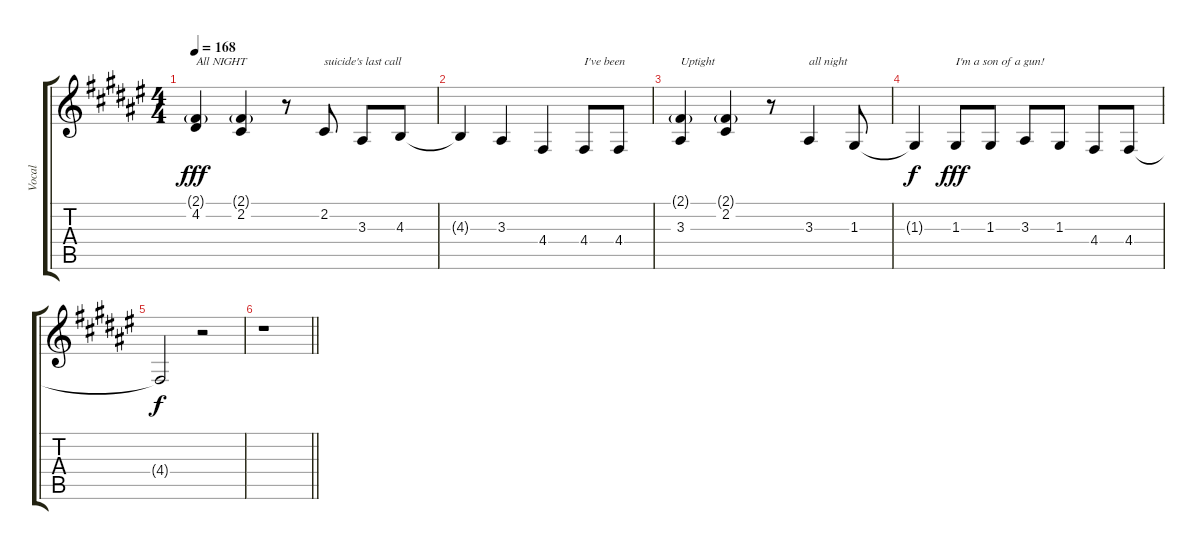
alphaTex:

\track ("Vocal" "Vocal") {instrument tenorsax}
\staff {score tabs}
\tuning (E4 B3 G3 D3 A2 E2) {hide}
\ts (4 4)
\tempo 168
\clef g2
\ks f#
(2.1{g} 4.2).4{txt "All NIGHT" dy fff} (2.1{g} 2.2).4 r.8 2.2.8{txt "suicide's last call"} 3.3.8 4.3.8 |
4.3{t}.4 3.3.4 4.4.4 4.4.8{txt "I've been"} 4.4.8 |
(2.1{g} 3.3).4{txt "Uptight"} (2.1{g} 2.2).4 r.8 3.3.4{txt "all night"} 1.3.8 |
1.3{t}.4{dy f} 1.3.8{txt "I'm a son of a gun!" dy fff} 1.3.8 3.3.8 1.3.8 4.4.8 4.4.8 |
4.4{t}.2{dy f} r.2 |
\barLineRight lightlight
r.1
